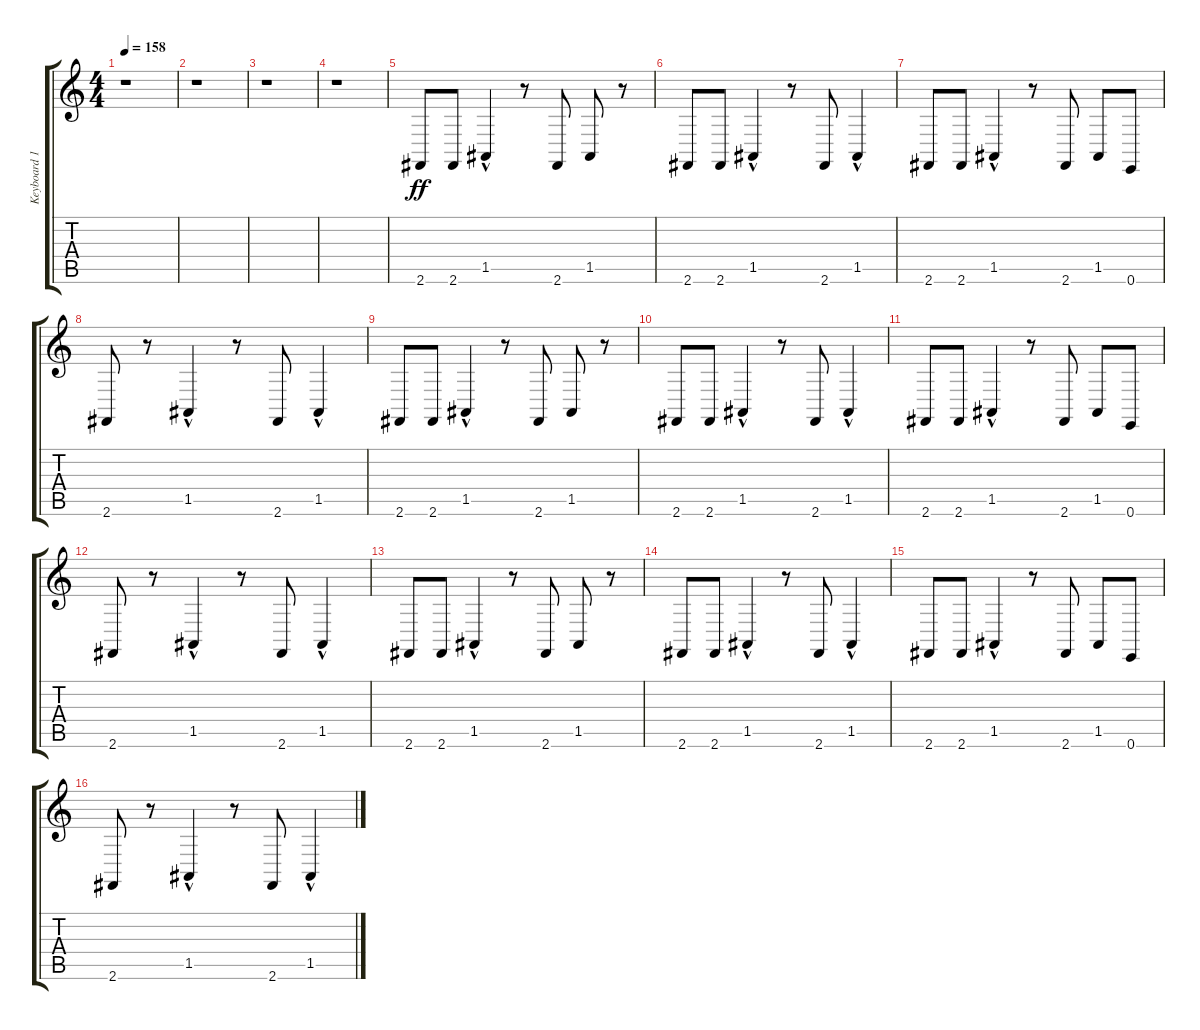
\track ("Keyboard 1" "Keyboard 1") {instrument acousticgrandpiano}
\staff {score tabs}
\tuning (E4 B3 G3 D3 A2 E2) {hide}
\ts (4 4)
\tempo 158
\clef g2
\ks c
r.1{dy ff} |
r.1 |
r.1 |
r.1 |
2.6.8 2.6.8 1.5{hac}.4 r.8 2.6.8 1.5.8 r.8 |
2.6.8 2.6.8 1.5{hac}.4 r.8 2.6.8 1.5{hac}.4 |
2.6.8 2.6.8 1.5{hac}.4 r.8 2.6.8 1.5.8 0.6.8 |
2.6.8 r.8 1.5{hac}.4 r.8 2.6.8 1.5{hac}.4 |
2.6.8 2.6.8 1.5{hac}.4 r.8 2.6.8 1.5.8 r.8 |
2.6.8 2.6.8 1.5{hac}.4 r.8 2.6.8 1.5{hac}.4 |
2.6.8 2.6.8 1.5{hac}.4 r.8 2.6.8 1.5.8 0.6.8 |
2.6.8 r.8 1.5{hac}.4 r.8 2.6.8 1.5{hac}.4 |
2.6.8 2.6.8 1.5{hac}.4 r.8 2.6.8 1.5.8 r.8 |
2.6.8 2.6.8 1.5{hac}.4 r.8 2.6.8 1.5{hac}.4 |
2.6.8 2.6.8 1.5{hac}.4 r.8 2.6.8 1.5.8 0.6.8 |
2.6.8 r.8 1.5{hac}.4 r.8 2.6.8 1.5{hac}.4
